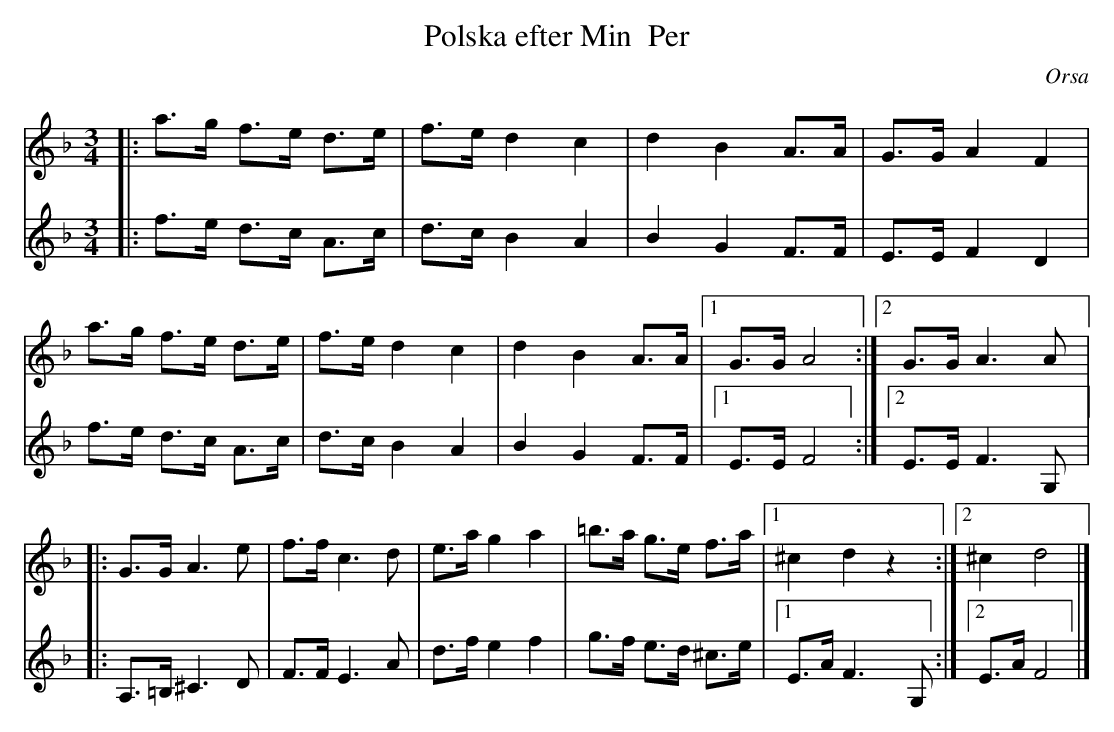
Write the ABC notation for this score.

X:1
T: Polska efter Min  Per
O: Orsa
M: 3/4
L: 1/8
K: Dm
V:1
|:a>g f>e d>e | f>e d2 c2 | d2 B2 A>A | G>G A2 F2 |
a>g f>e d>e | f>e d2 c2 | d2 B2 A>A |1 G>G A4 :|2 G>G A3 A |:
V:2
|:f>e d>c A>c | d>c B2 A2 | B2 G2 F>F | E>E F2 D2 |
f>e d>c A>c | d>c B2 A2 | B2 G2 F>F |1 E>E F4 :|2 E>E F3 G, |:
V:1
G>G A3 e | f>f c3 d | e>a g2 a2 | =b>a g>e f>a |1 ^c2 d2 z2 :|2 ^c2 d4 |]
V:2
A,>=B,^C3 D | F>F E3 A | d>f e2 f2 | g>f e>d ^c>e |1 E>A F3 G, :|2 E>A F4|]
